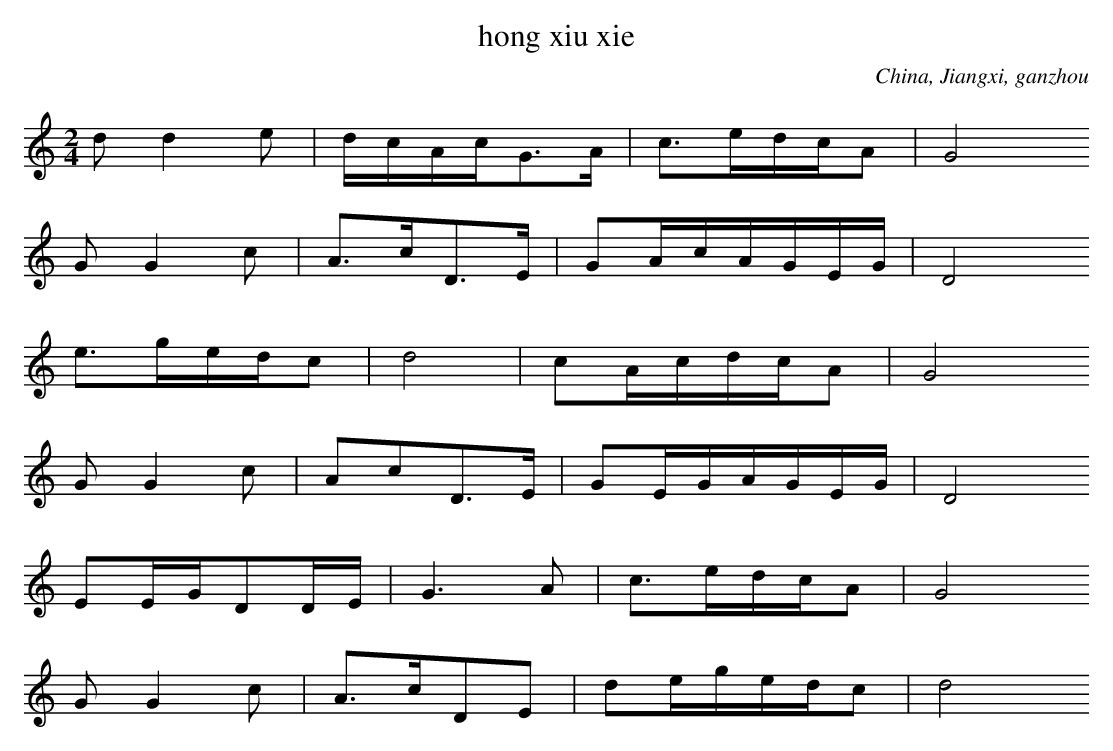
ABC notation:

X:1
T: hong xiu xie
O: China, Jiangxi, ganzhou
M: 2/4
L: 1/16
K: C
d2d4e2 | dcAcG3A | c3edcA2 | G8
G2G4c2 | A3cD3E | G2AcAGEG | D8
e3gedc2 | d8 | c2AcdcA2 | G8
G2G4c2 | A2c2D3E | G2EGAGEG | D8
E2EGD2DE | G6A2 | c3edcA2 | G8
G2G4c2 | A3cD2E2 | d2egedc2 | d8
